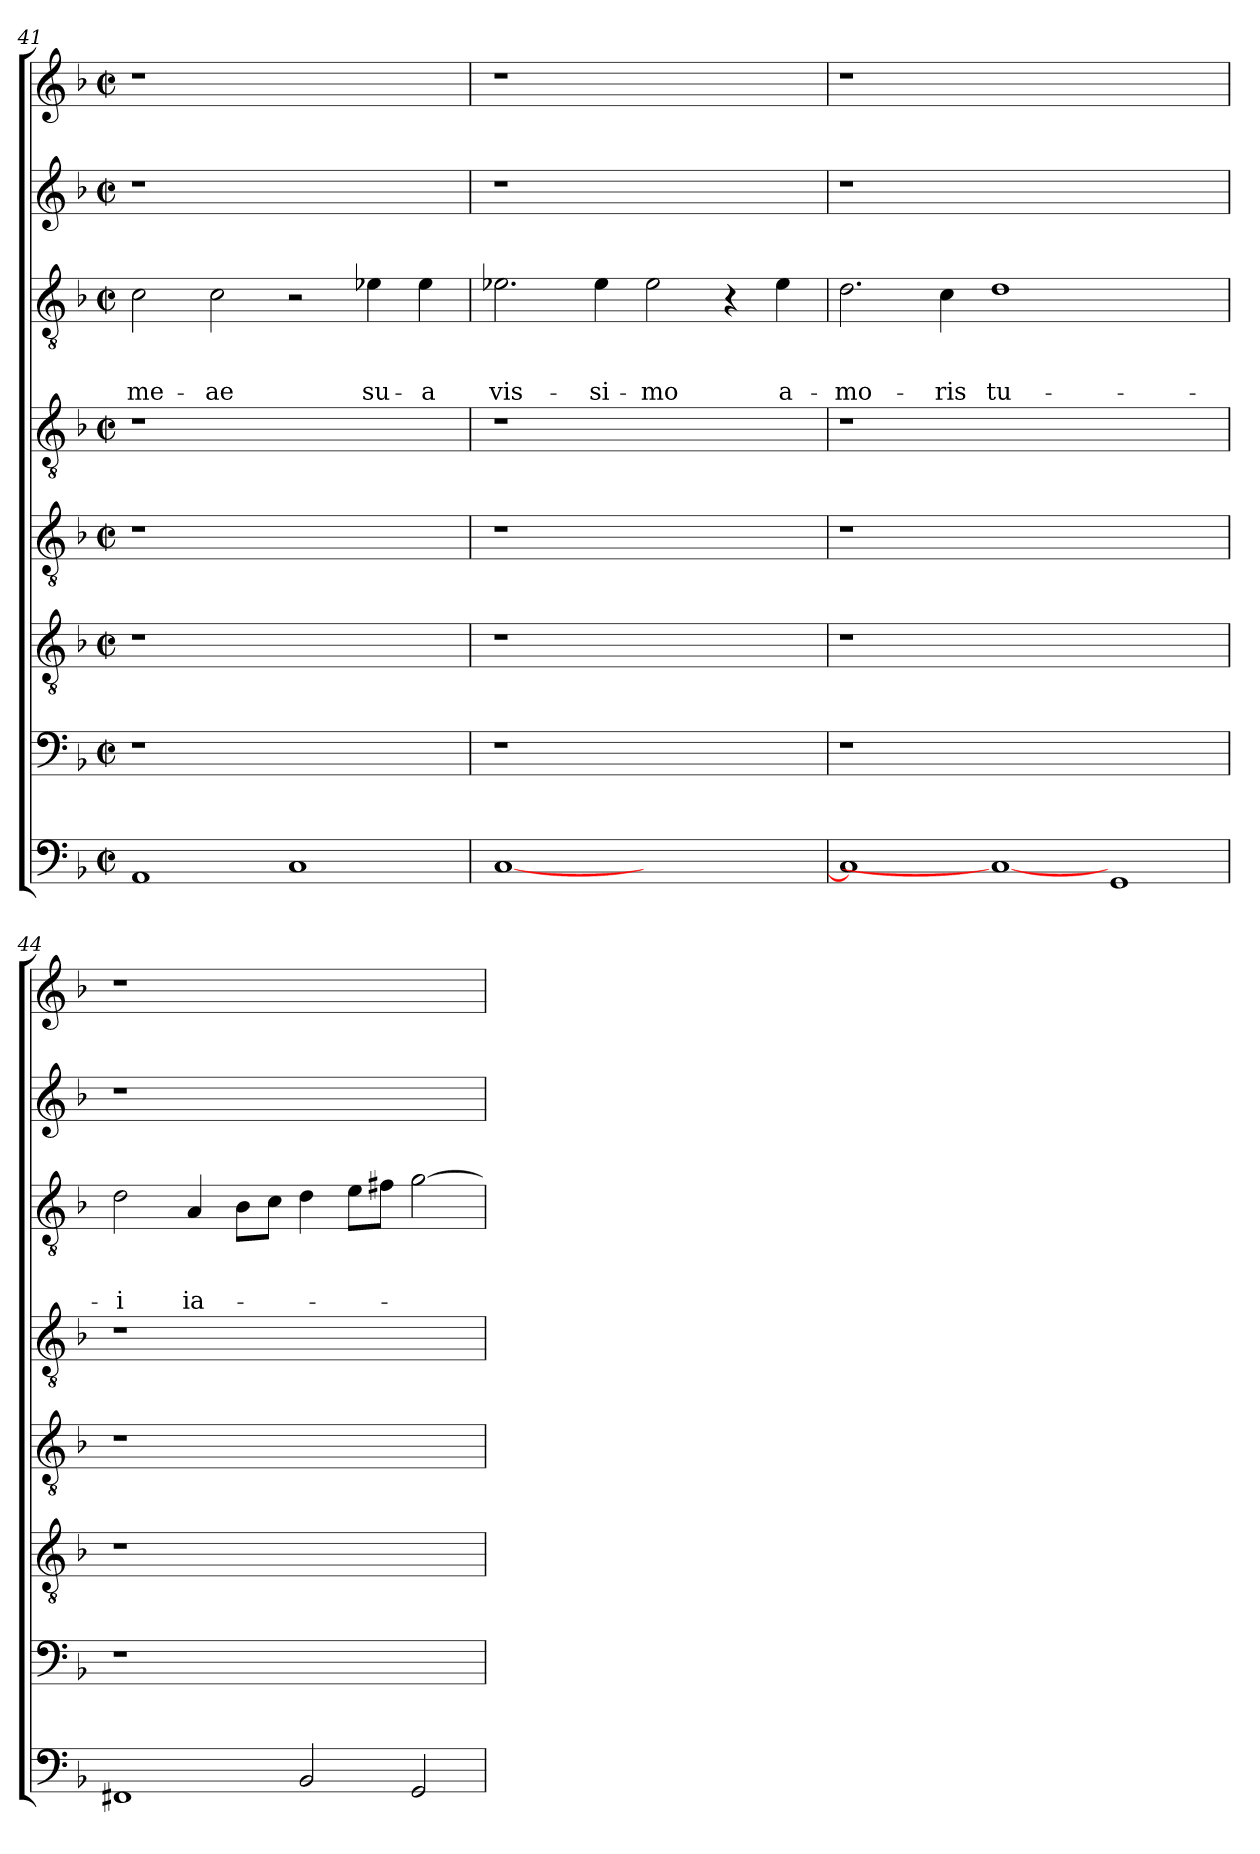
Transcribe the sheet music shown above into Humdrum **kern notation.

**kern	**kern	**kern	**kern	**kern	**kern	**text	**text	**text	**kern	**kern
*part8	*part7	*part6	*part5	*part4	*part3	*part3	*part3	*part3	*part2	*part1
*staff8	*staff7	*staff6	*staff5	*staff4	*staff3	*staff3	*staff3	*staff3	*staff2	*staff1
*clefF4	*clefF4	*clefGv2	*clefGv2	*clefGv2	*clefGv2	*	*	*	*clefG2	*clefG2
*k[b-]	*k[b-]	*k[b-]	*k[b-]	*k[b-]	*k[b-]	*	*	*	*k[b-]	*k[b-]
*F:	*F:	*F:	*F:	*F:	*F:	*	*	*	*F:	*F:
*M2/2	*M2/2	*M2/2	*M2/2	*M2/2	*M2/2	*	*	*	*M2/2	*M2/2
*met(c|)	*met(c|)	*met(c|)	*met(c|)	*met(c|)	*met(c|)	*	*	*	*met(c|)	*met(c|)
=41	=41	=41	=41	=41	=41	=41	=41	=41	=41	=41
1AA	1r	1r	1r	1r	2c\	.	.	me-	1r	1r
.	.	.	.	.	2c\	.	.	-ae	.	.
1C	1ryy	1ryy	1ryy	1ryy	2r	.	.	.	1ryy	1ryy
.	.	.	.	.	4e-X\	.	.	su-	.	.
.	.	.	.	.	4e-\	.	.	-a	.	.
!!LO:LB:g=z
=42	=42	=42	=42	=42	=42	=42	=42	=42	=42	=42
[1C	1r	1r	1r	1r	2.e-X\	.	.	vis-	1r	1r
.	.	.	.	.	4e-\	.	.	-si-	.	.
1ryy	1ryy	1ryy	1ryy	1ryy	2e-\	.	.	-mo	1ryy	1ryy
.	.	.	.	.	4r	.	.	.	.	.
.	.	.	.	.	4e-\	.	.	a-	.	.
=43	=43	=43	=43	=43	=43	=43	=43	=43	=43	=43
1C]	1r	1r	1r	1r	2.d\	.	.	-mo-	1r	1r
.	.	.	.	.	4c\	.	.	-ris	.	.
1C_	0ryy	0ryy	0ryy	0ryy	1d	.	.	tu-	0ryy	0ryy
1GG	.	.	.	.	1ryy	.	.	.	.	.
=44	=44	=44	=44	=44	=44	=44	=44	=44	=44	=44
1FF#X	1r	1r	1r	1r	2d\	.	.	-i	1r	1r
.	.	.	.	.	4A/	.	.	ia-	.	.
.	.	.	.	.	8B-\L	.	.	.	.	.
.	.	.	.	.	8c\J	.	.	.	.	.
2BB-/	1ryy	1ryy	1ryy	1ryy	4d\	.	.	.	1ryy	1ryy
.	.	.	.	.	8e\L	.	.	.	.	.
.	.	.	.	.	8f#X\J	.	.	.	.	.
2GG/	.	.	.	.	[2g\	.	.	.	.	.
=	=	=	=	=	=	=	=	=	=	=
*-	*-	*-	*-	*-	*-	*-	*-	*-	*-	*-
